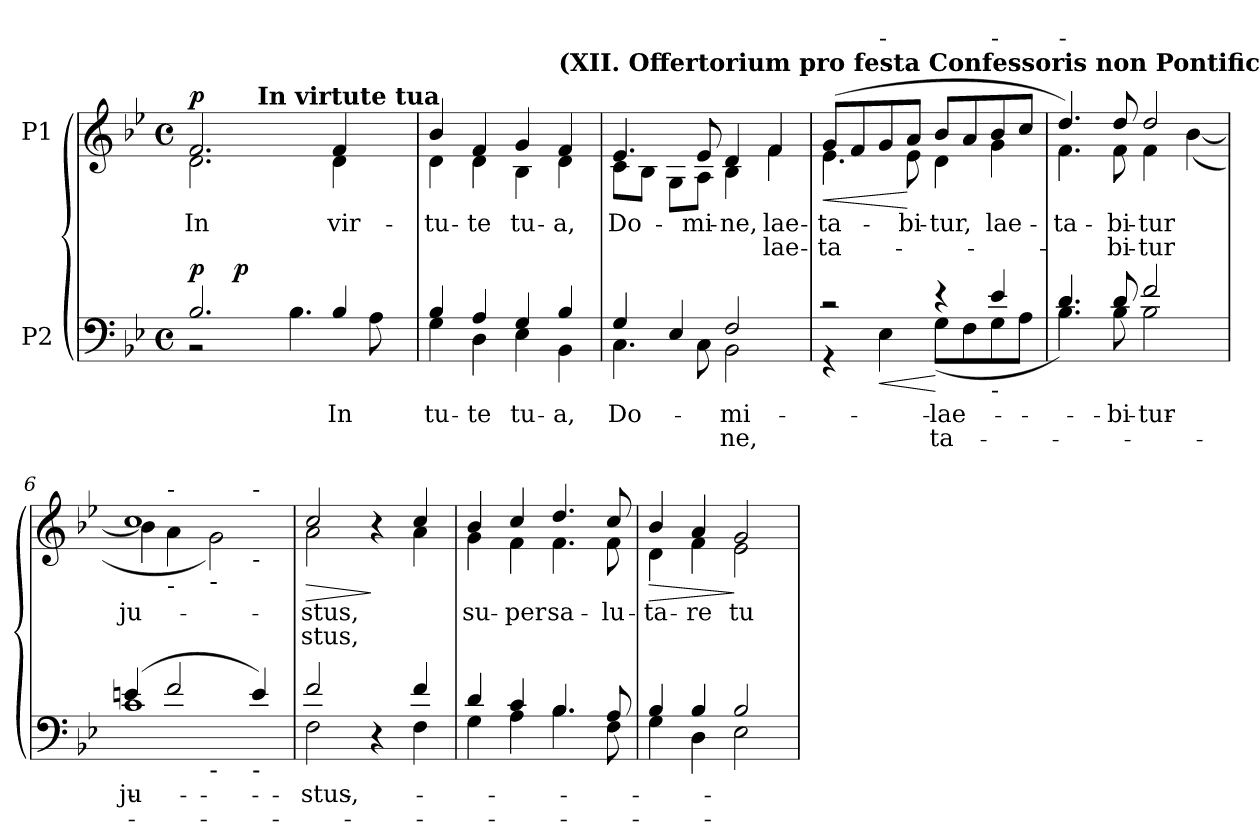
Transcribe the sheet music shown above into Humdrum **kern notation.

**kern	**text	**text	**dynam	**kern	**text	**text	**dynam
*part2	*part2	*part2	*part2	*part1	*part1	*part1	*part1
*staff2	*staff2	*staff2	*staff2	*staff1	*staff1	*staff1	*staff1
*I"P2	*	*	*	*I"P1	*	*	*
!!LO:PB:g=z
*clefF4	*	*	*	*clefG2	*	*	*
*k[b-e-]	*	*	*	*k[b-e-]	*	*	*
*B-:	*	*	*	*B-:	*	*	*
*M4/4	*	*	*	*M4/4	*	*	*
*met(c)	*	*	*	*met(c)	*	*	*
*MM80	*	*	*	*MM80	*	*	*
=1	=1	=1	=1	=1	=1	=1	=1
*^	*	*	*	*	*	*	*
!	!	!	!	!	!LO:TX:a:B:t=Andante	!	!	!
!	!	!	!	!	!	!LO:LY:b:color=#000000	!	!
*	*^	*	*	*	*^	*	*	*
*	*	*	*	*	*	*	*^	*	*	*
2.B-i/	2r	4ryy	.	.	p	2.fi/	2.di\	4ryy	In	.	p
.	.	1024ryy	.	.	.	.	.	16.ryy	.	.	.
.	.	2ryy	.	.	p	.	.	.	.	.	.
!	!	!	!	!	!	!	!	!LO:TX:a:B:t=In virtute tua	!	!	!
.	.	.	.	.	.	.	.	2ryy	.	.	.
.	4.B-i\	.	.	.	.	.	.	.	.	.	.
!	!	!	!LO:LY:b:color=#000000	!	!	!	!	!	!	!	!
!	!	!	!	!	!	!	!	!	!LO:LY:b:color=#000000	!	!
4B-i/	.	.	In	.	.	4fi/	4di\	.	vir-	.	.
.	.	8ryy	.	.	.	.	.	.	.	.	.
.	.	.	.	.	.	.	.	8ryy	.	.	.
.	8Ai\	.	.	.	.	.	.	.	.	.	.
.	.	16ryy	.	.	.	.	.	.	.	.	.
.	.	32ryy	.	.	.	.	.	.	.	.	.
.	.	.	.	.	.	.	.	32ryy	.	.	.
.	.	64ryy	.	.	.	.	.	.	.	.	.
.	.	128...ryy	.	.	.	.	.	.	.	.	.
*v	*v	*v	*	*	*	*	*	*	*	*	*
*	*	*	*	*v	*v	*v	*	*	*
=2	=2	=2	=2	=2	=2	=2	=2
*^	*	*	*	*^	*	*	*
*	*^	*	*	*	*	*^	*	*	*
!	!	!	!LO:LY:b:color=#000000	!	!	!	!	!	!	!	!
*	*v	*v	*	*	*	*	*	*	*	*	*
*	*	*	*	*	*v	*v	*v	*	*	*
*	*^	*	*	*	*^	*	*	*
*	*	*	*	*	*	*	*^	*	*	*
!	!	!	!	!	!	!	!	!	!LO:LY:b:color=#000000	!	!
*	*v	*v	*	*	*	*	*	*	*	*	*
*	*	*	*	*	*	*v	*v	*	*	*
4B-i/	4Gi\	-tu-	.	.	4b-i/	4di\	-tu-	.	.
!	!	!LO:LY:b:color=#000000	!	!	!	!	!	!	!
!	!	!	!	!	!	!	!LO:LY:b:color=#000000	!	!
4Ai/	4Di\	-te	.	.	4fi/	4di\	-te	.	.
!	!	!LO:LY:b:color=#000000	!	!	!	!	!	!	!
!	!	!	!	!	!	!	!LO:LY:b:color=#000000	!	!
4Gi/	4E-i\	tu-	.	.	4gi/	4B-i\	tu-	.	.
!	!	!LO:LY:b:color=#000000	!	!	!	!	!	!	!
!	!	!	!	!	!LO:TX:a:B:t=(XII. Offertorium pro festa Confessoris non Pontificis)	!	!	!	!
!	!	!	!	!	!	!	!LO:LY:b:color=#000000	!	!
4B-i/	4BB-i\	-a,	.	.	4fi/	4di\	-a,	.	.
=3	=3	=3	=3	=3	=3	=3	=3	=3	=3
!	!	!LO:LY:b:color=#000000	!	!	!	!	!	!	!
!	!	!	!	!	!	!	!LO:LY:b:color=#000000	!	!
4Gi/	4.Ci\	Do-	.	.	4.e-i/	8ci\L	Do-	.	.
.	.	.	.	.	.	8B-i\J	.	.	.
4E-i/	.	.	.	.	.	8Gi\L	.	.	.
!	!	!	!	!	!	!	!LO:LY:b:color=#000000	!	!
.	8Ci\	.	.	.	8e-i/	8Ai\J	-mi-	.	.
!	!	!LO:LY:b:color=#000000	!LO:LY:b:color=#000000	!	!	!	!	!	!
!	!	!	!	!	!	!	!LO:LY:b:color=#000000	!	!
2Fi/	2BB-i\	-mi-	-ne,	.	4di/	4B-i\	-ne,	.	.
!	!	!	!	!	!	!	!LO:LY:a:color=#000000	!LO:LY:b:color=#000000	!
.	.	.	.	.	4fi/	4fi\	lae-	lae-	.
=4	=4	=4	=4	=4	=4	=4	=4	=4	=4
!	!	!	!	!	!	!	!LO:LY:a:color=#000000	!LO:LY:b:color=#000000	!LO:HP:b
2r	4r	.	.	.	(8gi/L	4.e-i\	-ta-	-ta-	<
.	.	.	.	.	8fi/	.	.	.	.
!	!	!	!	!	!LO:TX:a:t=-	!	!	!	!
!	!	!	!	!LO:HP:b	!	!	!	!	!
.	4E-i\	.	.	<	8gi/	.	.	.	.
!	!	!	!	!	!	!	!LO:LY:b:color=#000000	!	!
.	.	.	.	.	8ai/J	8e-i\	-bi-	.	[
!	!	!LO:LY:b:color=#000000	!LO:LY:b:color=#000000	!	!	!	!	!	!
!	!	!	!	!	!	!	!LO:LY:b:color=#000000	!	!
4r	(8Gi\L	lae-	-ta-	[	8b-i/L	4di\	-tur,	.	.
.	8Fi\	.	.	.	8ai/	.	.	.	.
!	!	!	!	!	!LO:TX:a:t=-	!	!	!	!
!LO:TX:b:t=-	!	!	!	!	!	!	!	!	!
!	!	!	!	!	!	!	!LO:LY:b:color=#000000	!	!
4e-i/	8Gi\	.	.	.	8b-i/	4gi\	lae-	.	.
.	8Ai\J	.	.	.	8cci/J	.	.	.	.
=5	=5	=5	=5	=5	=5	=5	=5	=5	=5
!	!	!	!	!	!LO:TX:a:t=-	!	!	!	!
!	!	!	!	!	!	!	!LO:LY:b:color=#000000	!	!
4.di/	4.B-i\)	.	.	.	4.ddi/)	4.fi\	-ta-	.	.
!	!	!LO:LY:b:color=#000000	!	!	!	!	!	!	!
!	!	!	!	!	!	!	!LO:LY:a:color=#000000	!LO:LY:b:color=#000000	!
8di/	8B-i\	-bi-	.	.	8ddi/	8fi\	-bi-	-bi-	.
!	!	!LO:LY:b:color=#000000	!	!	!	!	!	!	!
!	!	!	!	!	!	!	!LO:LY:a:color=#000000	!LO:LY:b:color=#000000	!
2fi/	2B-i\	-tur	.	.	2ddi/	4fi\	-tur	-tur	.
.	.	.	.	.	.	([4b-i\	.	.	.
*v	*v	*	*	*	*	*	*	*	*
*	*	*	*	*v	*v	*	*	*
!!LO:LB:g=z
=6	=6	=6	=6	=6	=6	=6	=6
*	*	*	*	*^	*	*	*
!	!LO:LY:b:color=#000000	!	!	!	!	!	!	!
*^	*	*	*	*v	*v	*	*	*
*	*	*	*	*	*^	*	*	*
!	!	!	!	!	!	!	!LO:LY:a:color=#000000	!	!
*	*^	*	*	*	*	*^	*	*	*
(4eni/	1ci	2ryy	ju-	.	.	1cci	4b-i\]	2.ryy	ju-	.	.
!	!	!	!	!	!	!	!LO:TX:b:t=-	!	!	!	!
!	!	!	!	!	!	!	!LO:TX:a:t=-	!	!	!	!
2fi/	.	.	.	.	.	.	4ai\	.	.	.	.
!	!	!	!	!	!	!	!LO:TX:b:t=-	!	!	!	!
!	!	!LO:TX:b:t=-	!	!	!	!	!	!	!	!	!
.	.	2ryy	.	.	.	.	2gi\)	.	.	.	.
!	!	!	!	!	!	!	!	!LO:TX:a:t=-	!	!	!
!	!	!	!	!	!	!	!	!LO:TX:b:t=-	!	!	!
!LO:TX:b:t=-	!	!	!	!	!	!	!	!	!	!	!
4ei/)	.	.	.	.	.	.	.	4ryy	.	.	.
*v	*v	*v	*	*	*	*	*	*	*	*	*
*	*	*	*	*v	*v	*v	*	*	*
=7	=7	=7	=7	=7	=7	=7	=7
*^	*	*	*	*^	*	*	*
*	*^	*	*	*	*	*^	*	*	*
!	!	!	!LO:LY:b:color=#000000	!	!	!	!	!	!	!	!
*	*v	*v	*	*	*	*	*	*	*	*	*
*	*	*	*	*	*v	*v	*v	*	*	*
*	*^	*	*	*	*^	*	*	*
*	*	*	*	*	*	*	*^	*	*	*
!	!	!	!	!	!	!	!	!	!LO:LY:a:color=#000000	!LO:LY:b:color=#000000	!LO:HP:b
*	*v	*v	*	*	*	*	*	*	*	*	*
*	*	*	*	*	*	*v	*v	*	*	*
2fi/	2Fi\	-stus,	.	.	2cci/	2ai\	-stus,	-stus,	>
!	!	!	!	!	!	!	!LO:LY:b:color=#000000	!	!
4r	4ryy	.	.	.	4r	4ryy	et	.	]
4fi/	4Fi\	.	.	.	4cci/	4ai\	.	.	.
=8	=8	=8	=8	=8	=8	=8	=8	=8	=8
!	!	!	!	!	!	!	!LO:LY:b:color=#000000	!	!
4di/	4Gi\	.	.	.	4b-i/	4gi\	su-	.	.
!	!	!	!	!	!	!	!LO:LY:b:color=#000000	!	!
4ci/	4Ai\	.	.	.	4cci/	4fi\	-per	.	.
!	!	!	!	!	!	!	!LO:LY:b:color=#000000	!	!
4.B-i/	4.B-i\	.	.	.	4.ddi/	4.fi\	sa-	.	.
!	!	!	!	!	!	!	!LO:LY:b:color=#000000	!	!
8Ai/	8Fi\	.	.	.	8cci/	8fi\	-lu-	.	.
=9	=9	=9	=9	=9	=9	=9	=9	=9	=9
!	!	!	!	!	!	!	!LO:LY:b:color=#000000	!	!LO:HP:b
4B-i/	4Gi\	.	.	.	4b-i/	4di\	-ta-	.	>
!	!	!	!	!	!	!	!LO:LY:b:color=#000000	!	!
4B-i/	4Di\	.	.	.	4ai/	4fi\	-re	.	.
!	!	!	!	!	!	!	!LO:LY:b:color=#000000	!	!
2B-i/	2E-i\	.	.	.	2gi/	2e-i\	tu-	.	]
*v	*v	*	*	*	*	*	*	*	*
*	*	*	*	*v	*v	*	*	*
=	=	=	=	=	=	=	=
*-	*-	*-	*-	*-	*-	*-	*-
